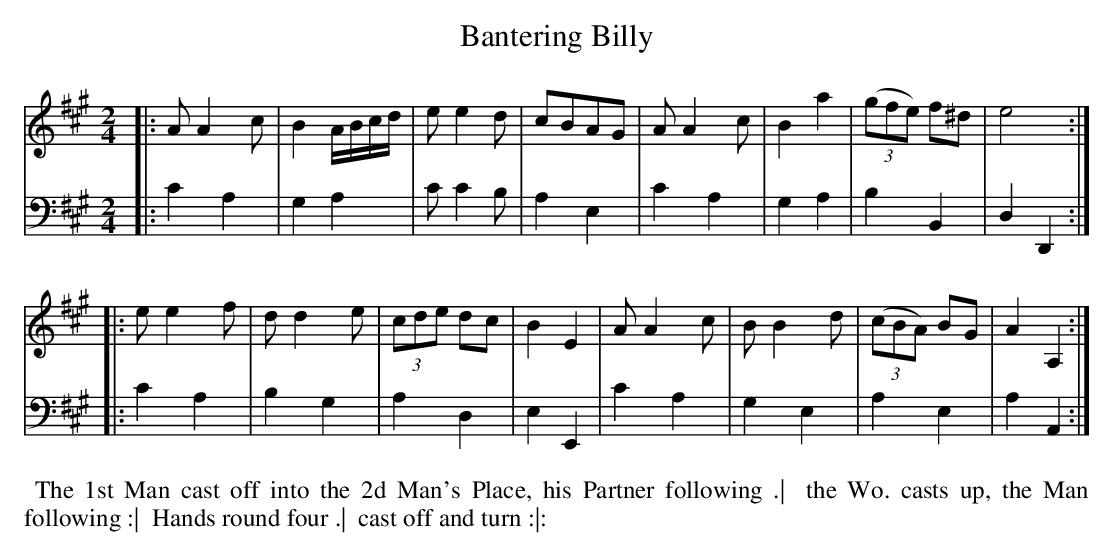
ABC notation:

X:1
T: Bantering Billy
M: 2/4
L: 1/8
K: A
V: 1
|: AA2c | B2 A/B/c/d/ | ee2d | cBAG | AA2c | B2a2 | ((3gfe) f^d | e4 :|
|: ee2f | dd2e | (3cde dc | B2E2 | AA2c | BB2d | ((3cBA) BG | A2A,2 :|
V: 2 clef=bass middle=d
|: c'2a2 | g2a2 | c'c'2b | a2e2 | c'2a2 | g2a2 | b2B2 | d2D2 :|
|: c'2a2 | b2g2 | a2d2 | e2E2 | c'2a2 | g2e2 | a2e2 | a2A2 :|
